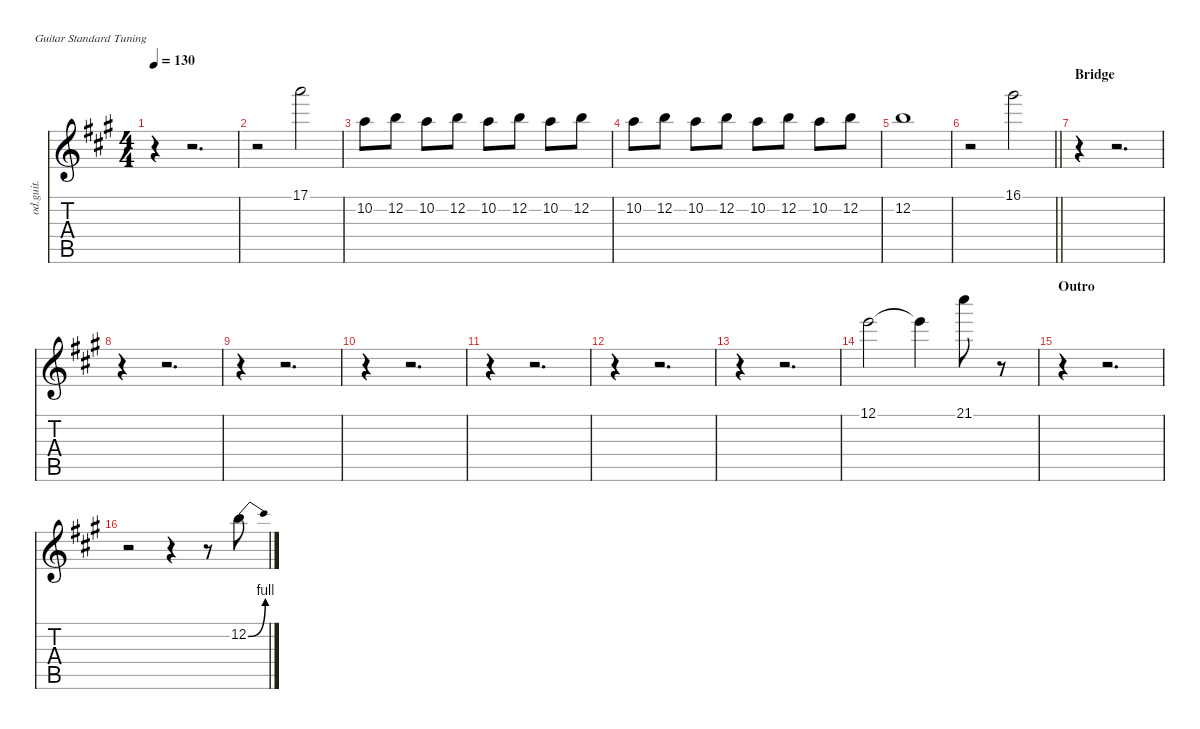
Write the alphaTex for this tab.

\defaultSystemsLayout 4
\hideDynamics
\bracketExtendMode nobrackets
\track ("Guitar 3" "od.guit.") {instrument overdrivenguitar}
\staff {score tabs}
\tuning (E4 B3 G3 D3 A2 E2)
\ts (4 4)
\tempo 130
\clef g2
\ks a
r.4{dy f} r.2{d} |
r.2 17.1{acc forcenatural}.2 |
10.2{acc forcenatural}.8 12.2{acc forcenatural}.8 10.2{acc forcenatural}.8 12.2{acc forcenatural}.8 10.2{acc forcenatural}.8 12.2{acc forcenatural}.8 10.2{acc forcenatural}.8 12.2{acc forcenatural}.8 |
10.2{acc forcenatural}.8 12.2{acc forcenatural}.8 10.2{acc forcenatural}.8 12.2{acc forcenatural}.8 10.2{acc forcenatural}.8 12.2{acc forcenatural}.8 10.2{acc forcenatural}.8 12.2{acc forcenatural}.8 |
12.2{acc forcenatural}.1 |
\barLineRight lightlight
r.2 16.1{acc #}.2 |
\section ("" "Bridge")
r.4 r.2{d} |
r.4 r.2{d} |
r.4 r.2{d} |
r.4 r.2{d} |
r.4 r.2{d} |
r.4 r.2{d} |
r.4 r.2{d} |
12.1{acc forcenatural}.2 12.1{t acc forcenatural}.4 21.1{acc #}.8 r.8 |
\section ("" "Outro")
r.4 r.2{d} |
r.2 r.4 r.8 12.2{be (bend 0 0 60 4) acc forcenatural}.8
